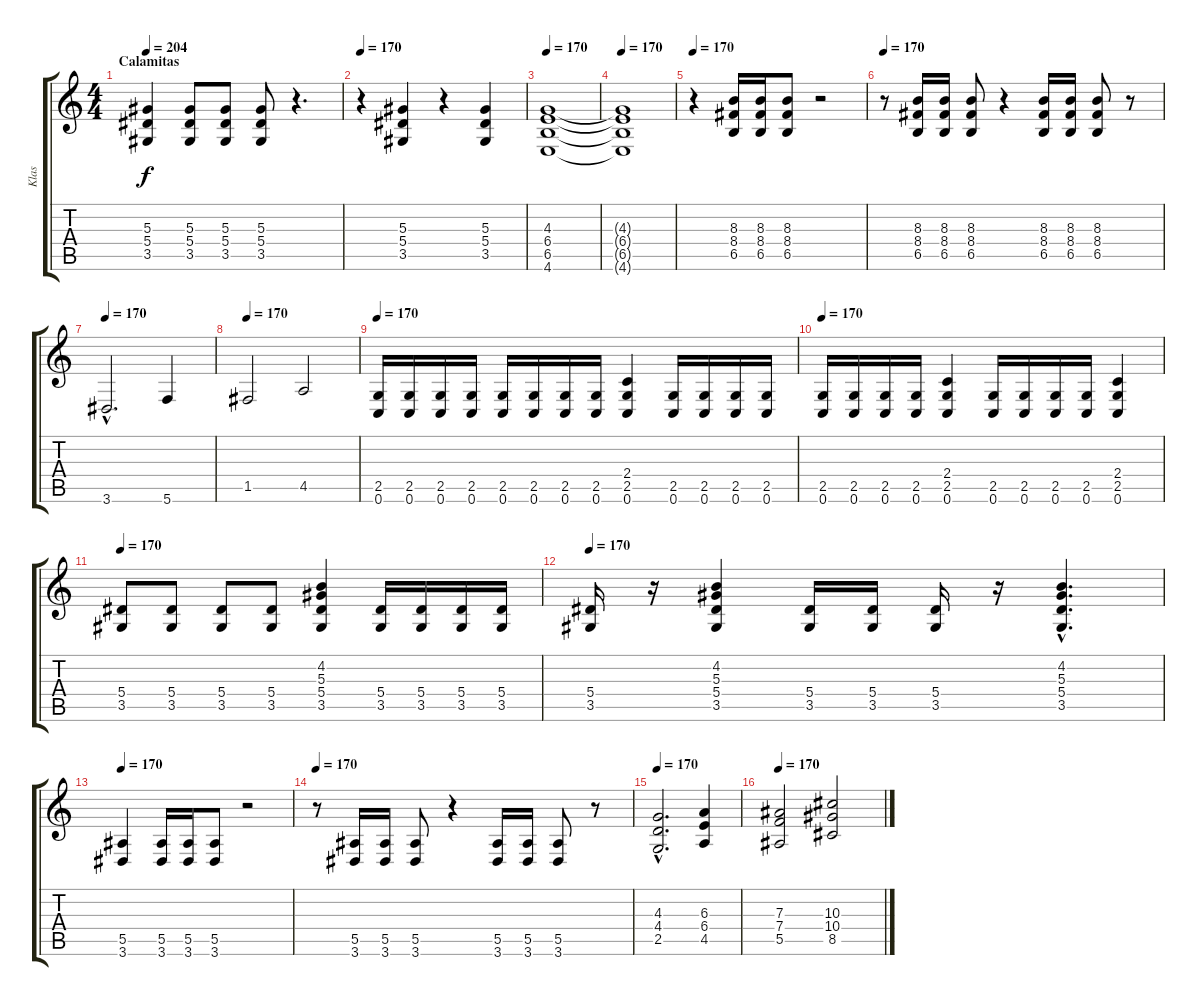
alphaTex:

\track ("Klas" "Klas") {instrument overdrivenguitar}
\staff {score tabs}
\tuning (C4 G3 Eb3 Bb2 F2 C2) {hide}
\ts (4 4)
\section ("" "Calamitas")
\tempo 204
\tempo 170
\tempo 204
\clef g2
\ks c
(5.3 5.4 3.5).4{dy f instrument overdrivenguitar} (5.3 5.4 3.5).8 (5.3 5.4 3.5).8 (5.3 5.4 3.5).8 r.4{d} |
\tempo 170
r.4 (5.3 5.4 3.5).4 r.4 (5.3 5.4 3.5).4 |
\tempo 170
(4.3 6.4 6.5 4.6).1 |
\tempo 170
(4.3{t} 6.4{t} 6.5{t} 4.6{t}).1 |
\tempo 170
r.4 (8.3 8.4 6.5).16 (8.3 8.4 6.5).16 (8.3 8.4 6.5).8 r.2 |
\tempo 170
r.8 (8.3 8.4 6.5).16 (8.3 8.4 6.5).16 (8.3 8.4 6.5).8 r.4 (8.3 8.4 6.5).16 (8.3 8.4 6.5).16 (8.3 8.4 6.5).8 r.8 |
\tempo 170
3.6{hac}.2{d} 5.6.4 |
\tempo 170
1.5.2 4.5.2 |
\tempo 170
(2.5 0.6).16 (2.5 0.6).16 (2.5 0.6).16 (2.5 0.6).16 (2.5 0.6).16 (2.5 0.6).16 (2.5 0.6).16 (2.5 0.6).16 (2.4 2.5 0.6).4 (2.5 0.6).16 (2.5 0.6).16 (2.5 0.6).16 (2.5 0.6).16 |
\tempo 170
(2.5 0.6).16 (2.5 0.6).16 (2.5 0.6).16 (2.5 0.6).16 (2.4 2.5 0.6).4 (2.5 0.6).16 (2.5 0.6).16 (2.5 0.6).16 (2.5 0.6).16 (2.4 2.5 0.6).4 |
\tempo 170
(5.4 3.5).8 (5.4 3.5).8 (5.4 3.5).8 (5.4 3.5).8 (4.2 5.3 5.4 3.5).4 (5.4 3.5).16 (5.4 3.5).16 (5.4 3.5).16 (5.4 3.5).16 |
\tempo 170
(5.4 3.5).16 r.16 (4.2 5.3 5.4 3.5).4 (5.4 3.5).16 (5.4 3.5).16 (5.4 3.5).16 r.16 (4.2{hac} 5.3{hac} 5.4{hac} 3.5{hac}).4{d} |
\tempo 170
(5.5 3.6).4 (5.5 3.6).16 (5.5 3.6).16 (5.5 3.6).8 r.2 |
\tempo 170
r.8 (5.5 3.6).16 (5.5 3.6).16 (5.5 3.6).8 r.4 (5.5 3.6).16 (5.5 3.6).16 (5.5 3.6).8 r.8 |
\tempo 170
(4.3{hac} 4.4{hac} 2.5{hac}).2{d} (6.3 6.4 4.5).4 |
\tempo 170
(7.3 7.4 5.5).2 (10.3 10.4 8.5).2
